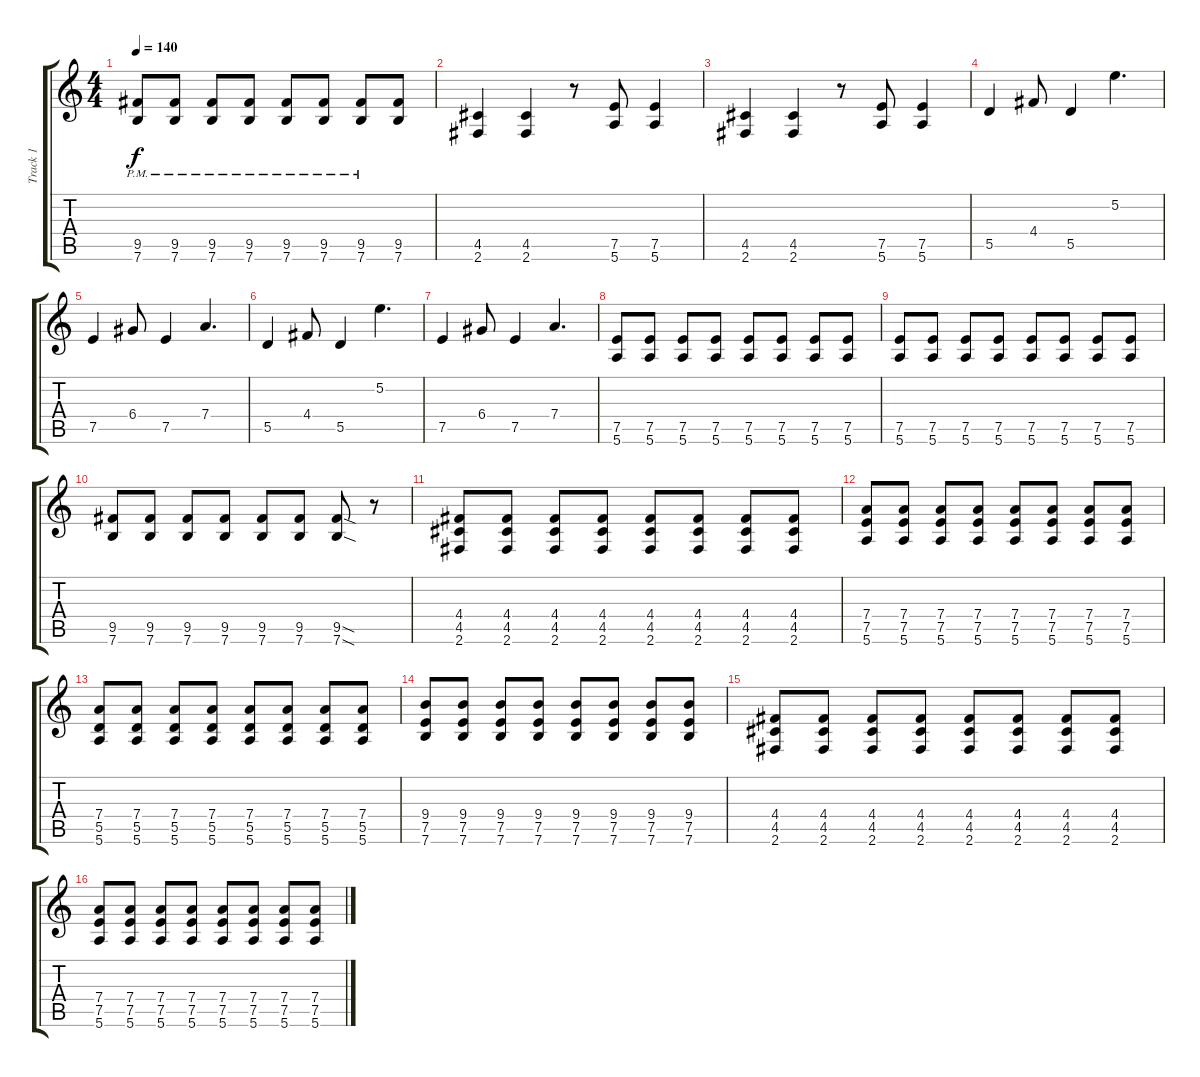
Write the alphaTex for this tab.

\track ("Track 1" "Track 1") {instrument overdrivenguitar}
\staff {score tabs}
\tuning (E4 B3 G3 D3 A2 E2) {hide}
\ts (4 4)
\tempo 140
\clef g2
\ks c
(9.5{pm} 7.6).8{dy f} (9.5{pm} 7.6).8 (9.5{pm} 7.6).8 (9.5{pm} 7.6).8 (9.5{pm} 7.6).8 (9.5{pm} 7.6).8 (9.5{pm} 7.6).8 (9.5 7.6).8 |
(4.5 2.6).4 (4.5 2.6).4 r.8 (7.5 5.6).8 (7.5 5.6).4 |
(4.5 2.6).4 (4.5 2.6).4 r.8 (7.5 5.6).8 (7.5 5.6).4 |
5.5.4 4.4.8 5.5.4 5.2.4{d} |
7.5.4 6.4.8 7.5.4 7.4.4{d} |
5.5.4 4.4.8 5.5.4 5.2.4{d} |
7.5.4 6.4.8 7.5.4 7.4.4{d} |
(7.5 5.6).8 (7.5 5.6).8 (7.5 5.6).8 (7.5 5.6).8 (7.5 5.6).8 (7.5 5.6).8 (7.5 5.6).8 (7.5 5.6).8 |
(7.5 5.6).8 (7.5 5.6).8 (7.5 5.6).8 (7.5 5.6).8 (7.5 5.6).8 (7.5 5.6).8 (7.5 5.6).8 (7.5 5.6).8 |
(9.5 7.6).8 (9.5 7.6).8 (9.5 7.6).8 (9.5 7.6).8 (9.5 7.6).8 (9.5 7.6).8 (9.5{sod} 7.6{sod}).8 r.8 |
(4.4 4.5 2.6).8 (4.4 4.5 2.6).8 (4.4 4.5 2.6).8 (4.4 4.5 2.6).8 (4.4 4.5 2.6).8 (4.4 4.5 2.6).8 (4.4 4.5 2.6).8 (4.4 4.5 2.6).8 |
(7.4 7.5 5.6).8 (7.4 7.5 5.6).8 (7.4 7.5 5.6).8 (7.4 7.5 5.6).8 (7.4 7.5 5.6).8 (7.4 7.5 5.6).8 (7.4 7.5 5.6).8 (7.4 7.5 5.6).8 |
(7.4 5.5 5.6).8 (7.4 5.5 5.6).8 (7.4 5.5 5.6).8 (7.4 5.5 5.6).8 (7.4 5.5 5.6).8 (7.4 5.5 5.6).8 (7.4 5.5 5.6).8 (7.4 5.5 5.6).8 |
(9.4 7.5 7.6).8 (9.4 7.5 7.6).8 (9.4 7.5 7.6).8 (9.4 7.5 7.6).8 (9.4 7.5 7.6).8 (9.4 7.5 7.6).8 (9.4 7.5 7.6).8 (9.4 7.5 7.6).8 |
(4.4 4.5 2.6).8 (4.4 4.5 2.6).8 (4.4 4.5 2.6).8 (4.4 4.5 2.6).8 (4.4 4.5 2.6).8 (4.4 4.5 2.6).8 (4.4 4.5 2.6).8 (4.4 4.5 2.6).8 |
(7.4 7.5 5.6).8 (7.4 7.5 5.6).8 (7.4 7.5 5.6).8 (7.4 7.5 5.6).8 (7.4 7.5 5.6).8 (7.4 7.5 5.6).8 (7.4 7.5 5.6).8 (7.4 7.5 5.6).8
